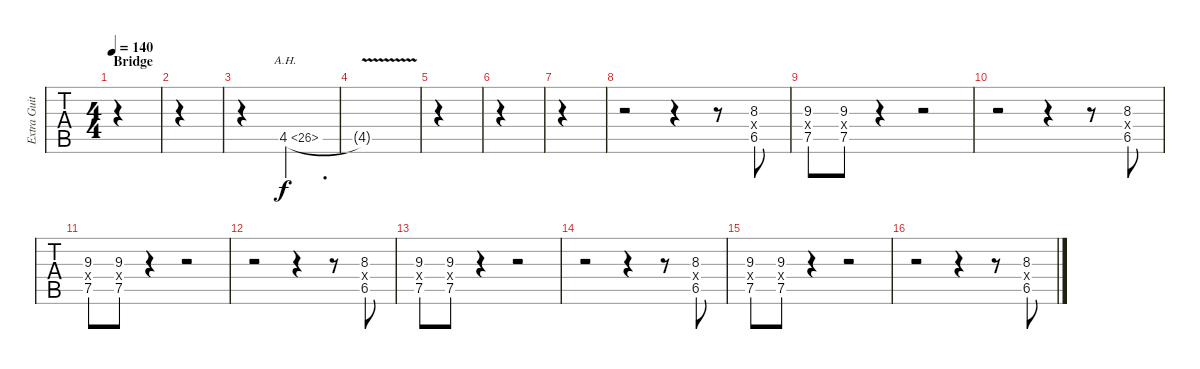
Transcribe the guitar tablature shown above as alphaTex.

\track ("Extra Guitar" "Extra Guit") {instrument distortionguitar}
\staff {tabs}
\tuning (Eb4 Bb3 Gb3 Db3 Ab2 Eb2) {hide}
\ts (4 4)
\section ("" "Bridge")
\tempo 140
\clef g2
\ks c
|
|
r.4 4.5{ah 22}.2{d} |
4.5{v t}.1 |
|
|
|
r.2{volume 10 balance 13} r.4 r.8 (8.3 6.4{x} 6.5).8 |
(9.3 7.4{x} 7.5).8 (9.3 7.4{x} 7.5).8 r.4 r.2 |
r.2 r.4 r.8 (8.3 6.4{x} 6.5).8 |
(9.3 7.4{x} 7.5).8 (9.3 7.4{x} 7.5).8 r.4 r.2 |
r.2 r.4 r.8 (8.3 6.4{x} 6.5).8 |
(9.3 7.4{x} 7.5).8 (9.3 7.4{x} 7.5).8 r.4 r.2 |
r.2 r.4 r.8 (8.3 6.4{x} 6.5).8 |
(9.3 7.4{x} 7.5).8 (9.3 7.4{x} 7.5).8 r.4 r.2 |
r.2 r.4 r.8 (8.3 6.4{x} 6.5).8
